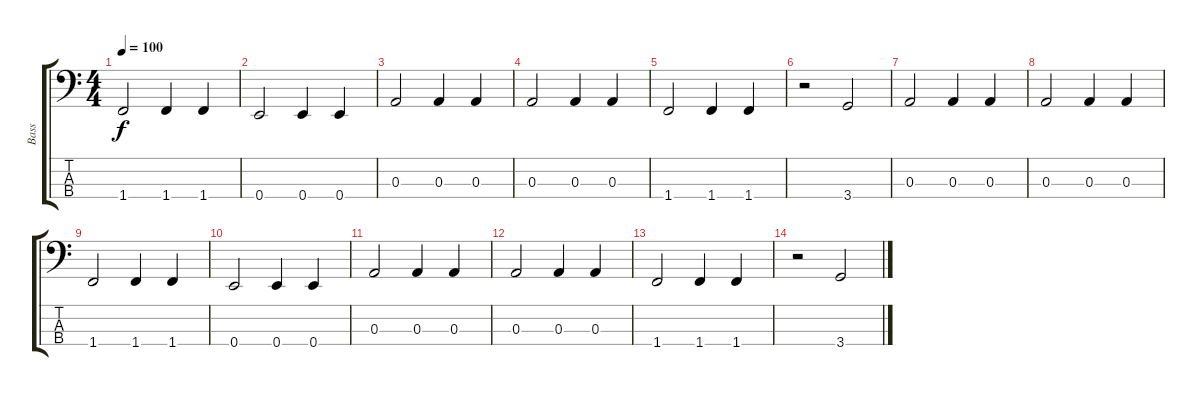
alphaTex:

\track ("Bass" "Bass") {instrument electricbassfinger}
\staff {score tabs}
\tuning (G2 D2 A1 E1) {hide}
\ts (4 4)
\tempo 100
\clef f4
\ks c
1.4.2{dy f} 1.4.4 1.4.4 |
0.4.2 0.4.4 0.4.4 |
0.3.2 0.3.4 0.3.4 |
0.3.2 0.3.4 0.3.4 |
1.4.2 1.4.4 1.4.4 |
r.2 3.4.2 |
0.3.2 0.3.4 0.3.4 |
0.3.2 0.3.4 0.3.4 |
1.4.2 1.4.4 1.4.4 |
0.4.2 0.4.4 0.4.4 |
0.3.2 0.3.4 0.3.4 |
0.3.2 0.3.4 0.3.4 |
1.4.2 1.4.4 1.4.4 |
r.2 3.4.2
